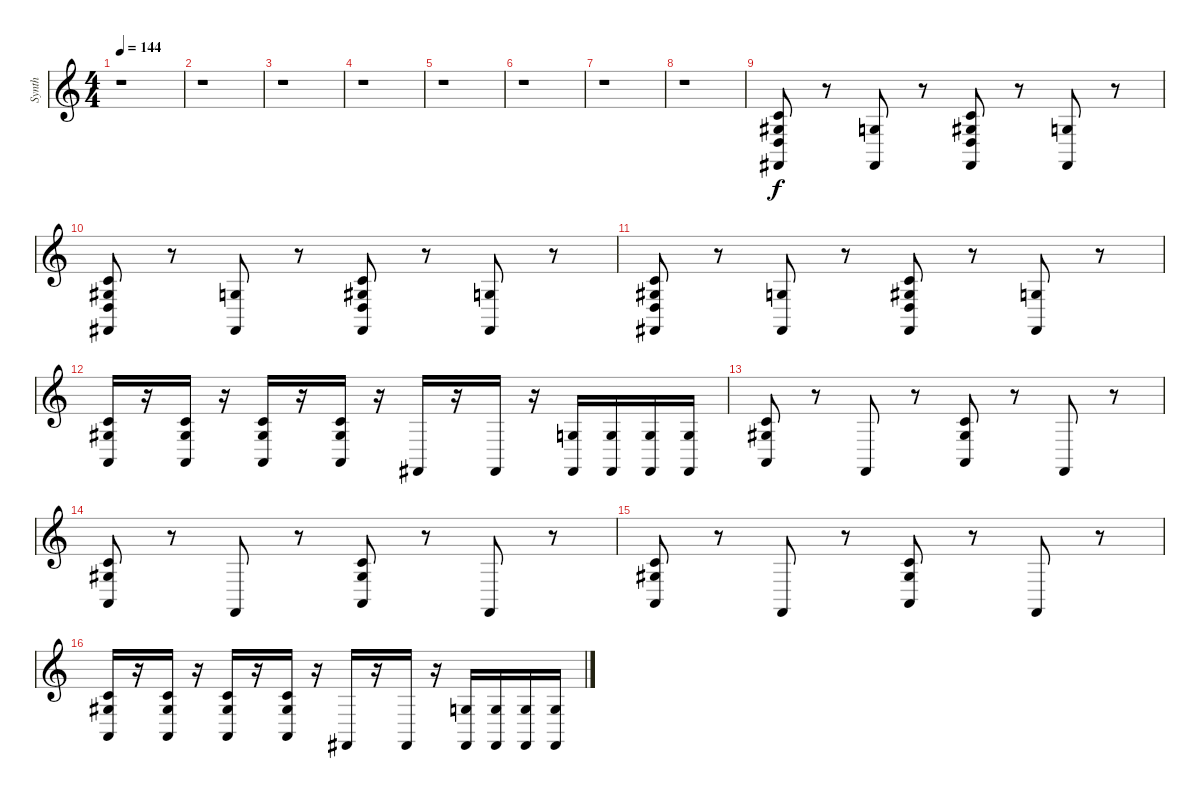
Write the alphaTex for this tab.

\track ("Synth" "Synth") {instrument fx5brightness}
\staff {score}
\tuning (E4 B3 G3 D3 A2 E2) {hide}
\ts (4 4)
\tempo 144
\clef g2
\ks c
r.1{dy f instrument fx5brightness} |
r.1 |
r.1 |
r.1 |
r.1 |
r.1 |
r.1 |
r.1 |
(1.2 1.3 0.4 2.6).8 r.8 (0.3 2.6).8 r.8 (1.2 1.3 0.4 2.6).8 r.8 (0.3 2.6).8 r.8 |
(1.2 1.3 0.4 2.6).8 r.8 (0.3 2.6).8 r.8 (1.2 1.3 0.4 2.6).8 r.8 (0.3 2.6).8 r.8 |
(1.2 1.3 0.4 2.6).8 r.8 (0.3 2.6).8 r.8 (1.2 1.3 0.4 2.6).8 r.8 (0.3 2.6).8 r.8 |
(1.2 1.3 0.5).16 r.16 (1.2 1.3 0.5).16 r.16 (1.2 1.3 0.5).16 r.16 (1.2 1.3 0.5).16 r.16 2.6.16 r.16 2.6.16 r.16 (0.3 2.6).16 (0.3 2.6).16 (0.3 2.6).16 (0.3 2.6).16 |
(1.2 1.3 0.5).8 r.8 1.6.8 r.8 (1.2 1.3 0.5).8 r.8 1.6.8 r.8 |
(1.2 1.3 0.5).8 r.8 1.6.8 r.8 (1.2 1.3 0.5).8 r.8 1.6.8 r.8 |
(1.2 1.3 0.5).8 r.8 1.6.8 r.8 (1.2 1.3 0.5).8 r.8 1.6.8 r.8 |
(1.2 1.3 0.5).16 r.16 (1.2 1.3 0.5).16 r.16 (1.2 1.3 0.5).16 r.16 (1.2 1.3 0.5).16 r.16 2.6.16 r.16 2.6.16 r.16 (0.3 2.6).16 (0.3 2.6).16 (0.3 2.6).16 (0.3 2.6).16
